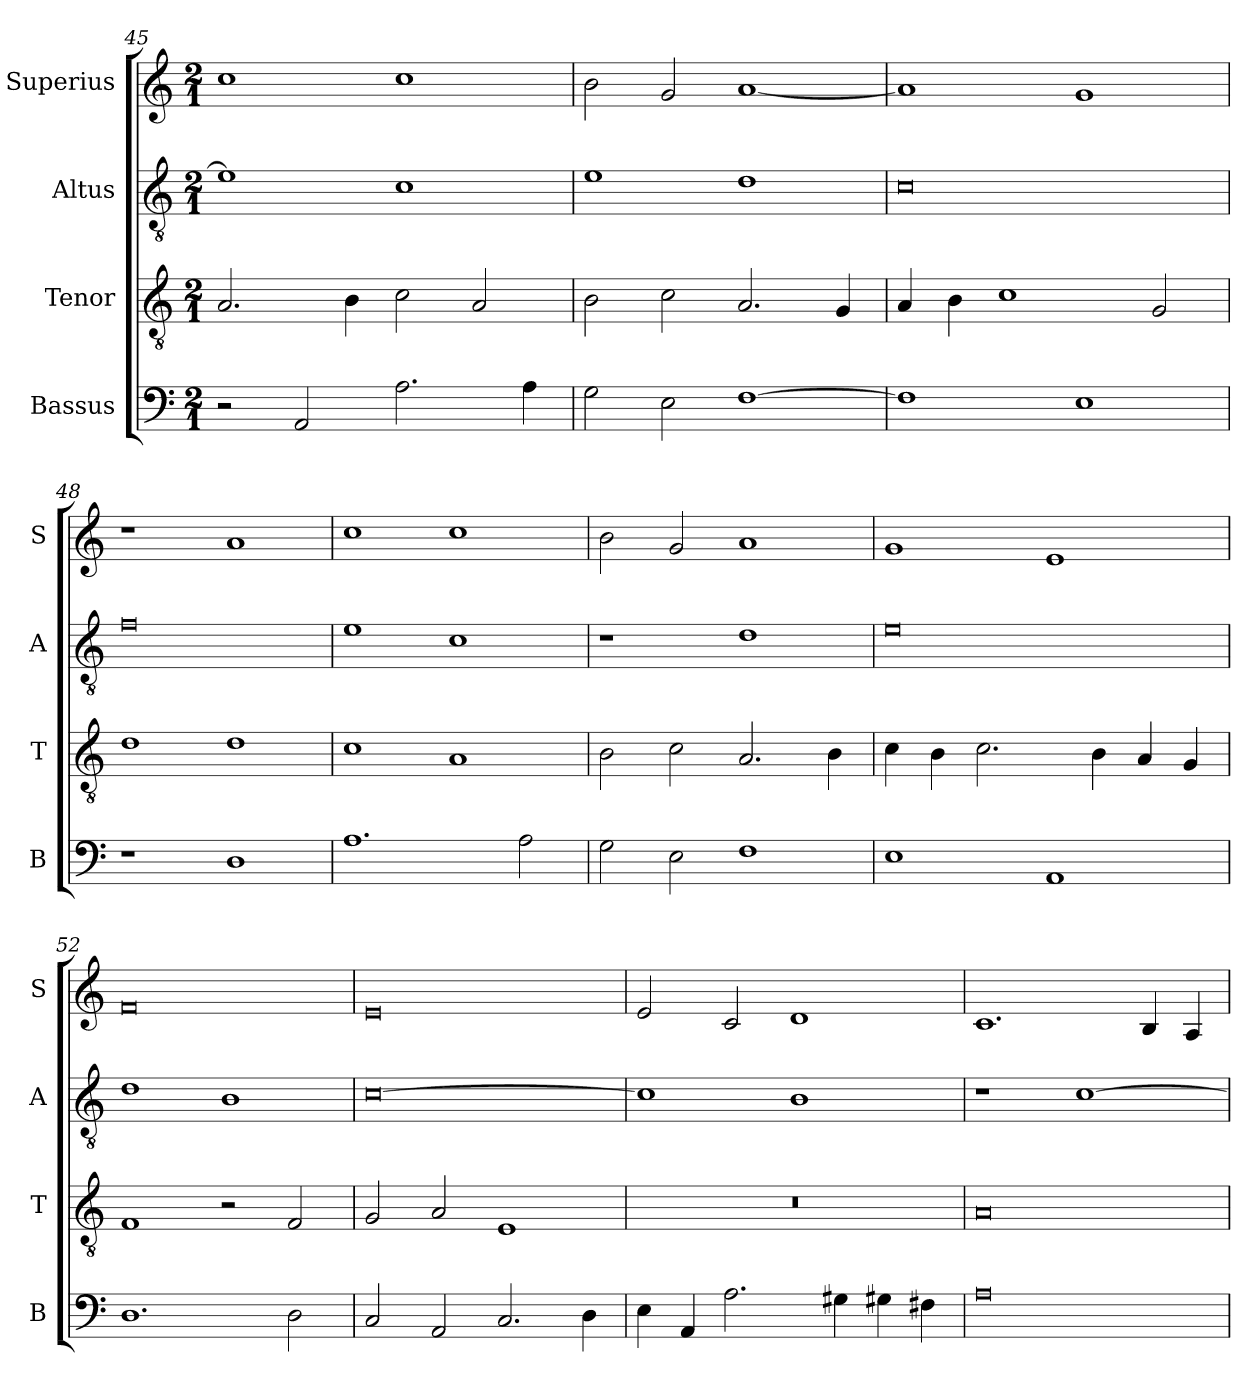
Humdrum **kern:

**kern	**kern	**kern	**kern
*part4	*part3	*part2	*part1
*staff4	*staff3	*staff2	*staff1
*I"Bassus	*I"Tenor	*I"Altus	*I"Superius
*I'B	*I'T	*I'A	*I'S
*clefF4	*clefGv2	*clefGv2	*clefG2
*k[]	*k[]	*k[]	*k[]
*M2/1	*M2/1	*M2/1	*M2/1
=45	=45	=45	=45
2r	2.A/	1e]	1cc
2AA/	.	.	.
.	4B\	.	.
2.A\	2c\	1c	1cc
.	2A/	.	.
4A\	.	.	.
=46	=46	=46	=46
2G\	2B\	1e	2b\
2E\	2c\	.	2g/
[1F	2.A/	1d	[1a
.	4G/	.	.
=47	=47	=47	=47
1F]	4A/	0c	1a]
.	4B\	.	.
.	1c	.	.
1E	.	.	1g
.	2G/	.	.
=48	=48	=48	=48
1r	1d	0f	1r
1D	1d	.	1a
=49	=49	=49	=49
1.A	1c	1e	1cc
.	1A	1c	1cc
2A\	.	.	.
=50	=50	=50	=50
2G\	2B\	1r	2b\
2E\	2c\	.	2g/
1F	2.A/	1d	1a
.	4B\	.	.
=51	=51	=51	=51
1E	4c\	0e	1g
.	4B\	.	.
.	2.c\	.	.
1AA	.	.	1e
.	4B\	.	.
.	4A/	.	.
.	4G/	.	.
=52	=52	=52	=52
1.D	1F	1d	0f
.	2r	1B	.
2D\	2F/	.	.
=53	=53	=53	=53
2C/	2G/	[0c	0e
2AA/	2A/	.	.
2.C/	1E	.	.
4D\	.	.	.
=54	=54	=54	=54
4E\	0r	1c]	2e/
4AA/	.	.	.
2.A\	.	.	2c/
.	.	1B	1d
4G#X\	.	.	.
4G#X\	.	.	.
4F#X\	.	.	.
=55	=55	=55	=55
0A	0A	1r	1.c
.	.	[1c	.
.	.	.	4B/
.	.	.	4A/
=	=	=	=
*-	*-	*-	*-
